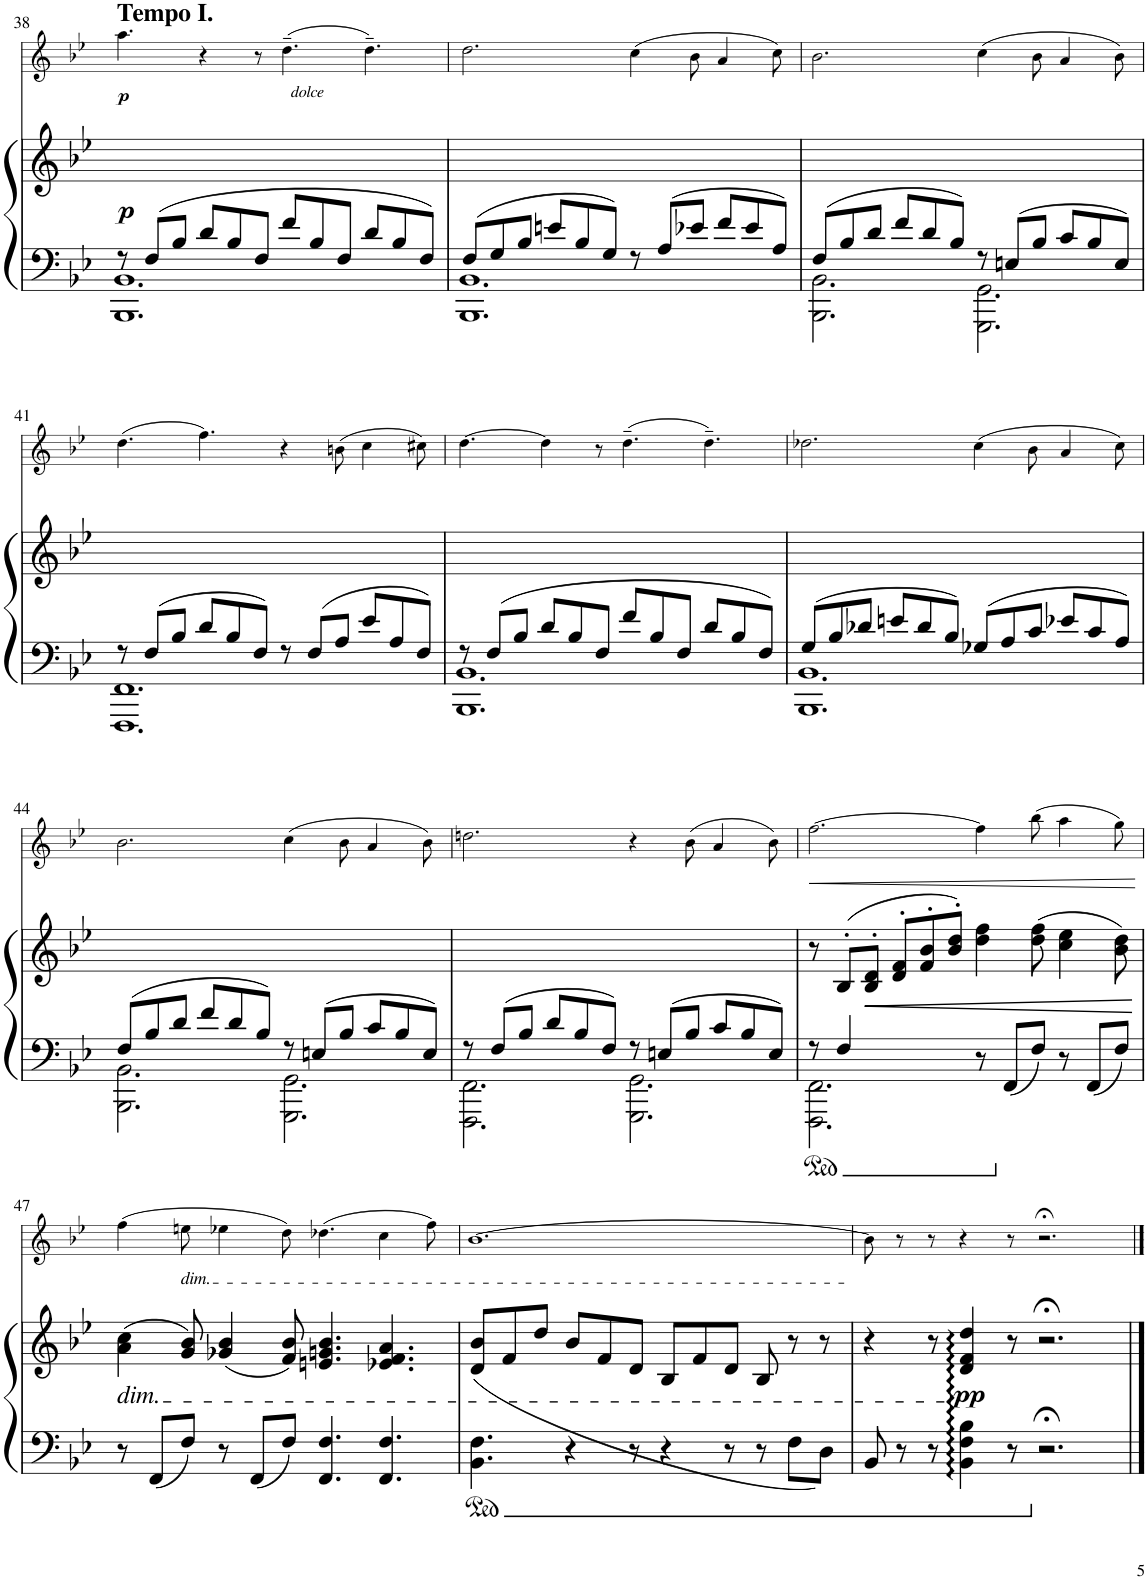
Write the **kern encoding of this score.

**kern	**kern	**dynam	**kern	**dynam
*part2	*part2	*part2	*part1	*part1
*staff3	*staff2	*staff2/3	*staff1	*staff1
*I"Piano	*	*	*I"Violin	*
*I'Pno	*	*	*I'Vln	*
!!LO:PB:g=z
*clefF4	*clefG2	*	*clefG2	*
*k[b-e-]	*k[b-e-]	*	*k[b-e-]	*
*M12/8	*M12/8	*	*M12/8	*
=38	=38	=38	=38	=38
*^	*	*	*	*
!	!	!	!	!LO:TX:a:B:t=Tempo I.	!
!	!	!	!LO:DY:b	!	!LO:DY:b
8r	1.BBB- 1.BB-	1.ryy	p	4.aa\	p
8F/L	.	.	.	.	.
8B-/J	.	.	.	.	.
8d/L	.	.	.	4r	.
8B-/	.	.	.	.	.
8F/J	.	.	.	8r	.
!	!	!	!	!LO:TX:b:i:t=dolce	!
8f/L	.	.	.	(4.dd~\	.
8B-/	.	.	.	.	.
8F/J	.	.	.	.	.
8d/L	.	.	.	4.dd~\)	.
8B-/	.	.	.	.	.
8F/J	.	.	.	.	.
=39	=39	=39	=39	=39	=39
8F/L	1.BBB- 1.BB-	1.ryy	.	2.dd\	.
8G/	.	.	.	.	.
8B-/J	.	.	.	.	.
8en/L	.	.	.	.	.
8B-/	.	.	.	.	.
8G/J	.	.	.	.	.
8r	.	.	.	(4cc\	.
8A/L	.	.	.	.	.
8e-X/J	.	.	.	8b-\	.
8f/L	.	.	.	4a/	.
8e-/	.	.	.	.	.
8A/J	.	.	.	8cc\)	.
=40	=40	=40	=40	=40	=40
8F/L	2.BBB-\ 2.BB-\	1.ryy	.	2.b-\	.
8B-/	.	.	.	.	.
8d/J	.	.	.	.	.
8f/L	.	.	.	.	.
8d/	.	.	.	.	.
8B-/J	.	.	.	.	.
8r	2.GGG\ 2.GG\	.	.	(4cc\	.
8En/L	.	.	.	.	.
8B-/J	.	.	.	8b-\	.
8c/L	.	.	.	4a/	.
8B-/	.	.	.	.	.
8E/J	.	.	.	8b-\)	.
!!LO:LB:g=z
=41	=41	=41	=41	=41	=41
8r	1.FFF 1.FF	1.ryy	.	(4.dd\	.
8F/L	.	.	.	.	.
8B-/J	.	.	.	.	.
8d/L	.	.	.	4.ff\)	.
8B-/	.	.	.	.	.
8F/J	.	.	.	.	.
8r	.	.	.	4r	.
8F/L	.	.	.	.	.
8A/J	.	.	.	(8bn\	.
8e-/L	.	.	.	4cc\	.
8A/	.	.	.	.	.
8F/J	.	.	.	8cc#X\)	.
=42	=42	=42	=42	=42	=42
8r	1.BBB- 1.BB-	1.ryy	.	[4.dd\	.
8F/L	.	.	.	.	.
8B-/J	.	.	.	.	.
8d/L	.	.	.	4dd\]	.
8B-/	.	.	.	.	.
8F/J	.	.	.	8r	.
8f/L	.	.	.	(4.dd~\	.
8B-/	.	.	.	.	.
8F/J	.	.	.	.	.
8d/L	.	.	.	4.dd~\)	.
8B-/	.	.	.	.	.
8F/J	.	.	.	.	.
=43	=43	=43	=43	=43	=43
8G/L	1.BBB- 1.BB-	1.ryy	.	2.dd-X\	.
8B-/	.	.	.	.	.
8d-X/J	.	.	.	.	.
8en/L	.	.	.	.	.
8d-/	.	.	.	.	.
8B-/J	.	.	.	.	.
8G-X/L	.	.	.	(4cc\	.
8A/	.	.	.	.	.
8c/J	.	.	.	8b-\	.
8e-X/L	.	.	.	4a/	.
8c/	.	.	.	.	.
8A/J	.	.	.	8cc\)	.
!!LO:LB:g=z
=44	=44	=44	=44	=44	=44
8F/L	2.BBB-\ 2.BB-\	1.ryy	.	2.b-\	.
8B-/	.	.	.	.	.
8d/J	.	.	.	.	.
8f/L	.	.	.	.	.
8d/	.	.	.	.	.
8B-/J	.	.	.	.	.
8r	2.GGG\ 2.GG\	.	.	(4cc\	.
8En/L	.	.	.	.	.
8B-/J	.	.	.	8b-\	.
8c/L	.	.	.	4a/	.
8B-/	.	.	.	.	.
8E/J	.	.	.	8b-\)	.
=45	=45	=45	=45	=45	=45
8r	2.FFF\ 2.FF\	1.ryy	.	2.ddn\	.
8F/L	.	.	.	.	.
8B-/J	.	.	.	.	.
8d/L	.	.	.	.	.
8B-/	.	.	.	.	.
8F/J	.	.	.	.	.
8r	2.GGG\ 2.GG\	.	.	4r	.
8En/L	.	.	.	.	.
8B-/J	.	.	.	(8b-\	.
8c/L	.	.	.	4a/	.
8B-/	.	.	.	.	.
8E/J	.	.	.	8b-\)	.
=46	=46	=46	=46	=46	=46
!	!	!	!	!	!LO:HP:b
8r	2.FFF\ 2.FF\	8r	.	[2.ff\	<
8F/	.	(>8B-'>/L	.	.	.
!	!	!	!LO:HP:b	!	!
8ryy	.	8B-/'> 8d/'>J	<	.	.
4ryy	.	8d/'> 8f/'>L	.	.	.
.	.	8f/'> 8b-/'>	.	.	.
8ryy	.	8b-/'> 8dd/'>J)	.	.	.
8r	8ryy	4dd\ 4ff\	.	4ff\]	.
8ryy	8FF/L	.	.	.	.
8ryy	8F/J	(8dd\ 8ff\	.	(8bb-\	.
8r	8ryy	4cc\ 4ee-\	.	4aa\	.
8ryy	8FF/L	.	.	.	.
8ryy	8F/J	8b-\ 8dd\)	.	8gg\)	.
*v	*v	*	*	*	*
.	.	[	.	[
!!LO:LB:g=z
=47	=47	=47	=47	=47
!	!LO:TX:b:i:t=dim.	!	!	!
8r	(4a\ 4cc\	.	(4ff\	.
8FF/L	.	.	.	.
!	!	!	!LO:TX:b:i:t=dim.	!
8F/J	8g/ 8b-/)	.	8een\	.
8r	(4g-X/ 4b-/	.	4ee-X\	.
8FF/L	.	.	.	.
8F/J	8f/ 8b-/)	.	8dd\)	.
4.FF/ 4.F/	4.en/ 4.gn/ 4.b-/	.	(4.dd-X\	.
4.FF/ 4.F/	4.e-X/ 4.f/ 4.a/	.	4cc\	.
.	.	.	8ff\)	.
=48	=48	=48	=48	=48
4.BB-\ 4.F\	(<8d/ 8b-/L	.	[1.b-	.
.	8f/	.	.	.
.	8dd/J	.	.	.
4r	8b-/L	.	.	.
.	8f/	.	.	.
8r	8d/J	.	.	.
4r	8B-/L	.	.	.
.	8f/	.	.	.
8r	8d/J	.	.	.
8r	8B-/	.	.	.
8F\L	8r	.	.	.
8D\J)	8r	.	.	.
=49	=49	=49	=49	=49
8BB-/	4r	.	8b-\]	.
8r	.	.	8r	.
8r	8r	.	8r	.
!	!	!LO:DY:b	!	!
4BB-\: 4F\: 4B-\:	4d/: 4f/: 4dd/:	pp	4r	.
8r	8r	.	8r	.
2.r;<	2.r;<	.	2.r;<	.
==	==	==	==	==
*-	*-	*-	*-	*-
